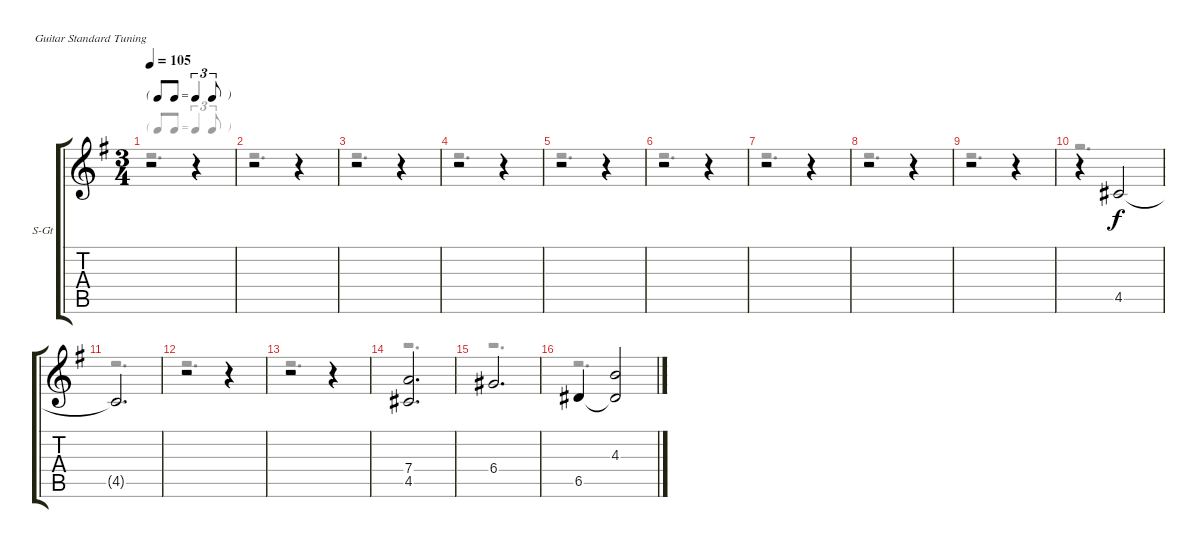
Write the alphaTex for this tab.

\bracketExtendMode groupsimilarinstruments
\firstSystemTrackNameOrientation horizontal
\otherSystemsTrackNameOrientation horizontal
\track ("Keys" "S-Gt") {instrument lead2sawtooth}
\staff {score tabs}
\tuning (E4 B3 G3 D3 A2 E2)
\displaytranspose 12
\voice
\ts (3 4)
\tf triplet8th
\tempo 105
\clef g2
\ks g
r.2{dy f} r.4 |
r.2 r.4 |
r.2 r.4 |
r.2 r.4 |
r.2 r.4 |
r.2 r.4 |
r.2 r.4 |
r.2 r.4 |
r.2 r.4 |
r.4 4.5.2 |
4.5{t}.2{d} |
r.2 r.4 |
r.2 r.4 |
(7.4 4.5).2{d} |
6.4.2{d} |
6.5.4 (4.3 6.5{t}).2
\voice
\clef g2
\ottava regular
\simile none
\ks g
r.2{d dy f} |
r.2{d} |
r.2{d} |
r.2{d} |
r.2{d} |
r.2{d} |
r.2{d} |
r.2{d} |
r.2{d} |
r.2{d} |
r.2{d} |
r.2{d} |
r.2{d} |
r.2{d} |
r.2{d} |
r.2{d}
